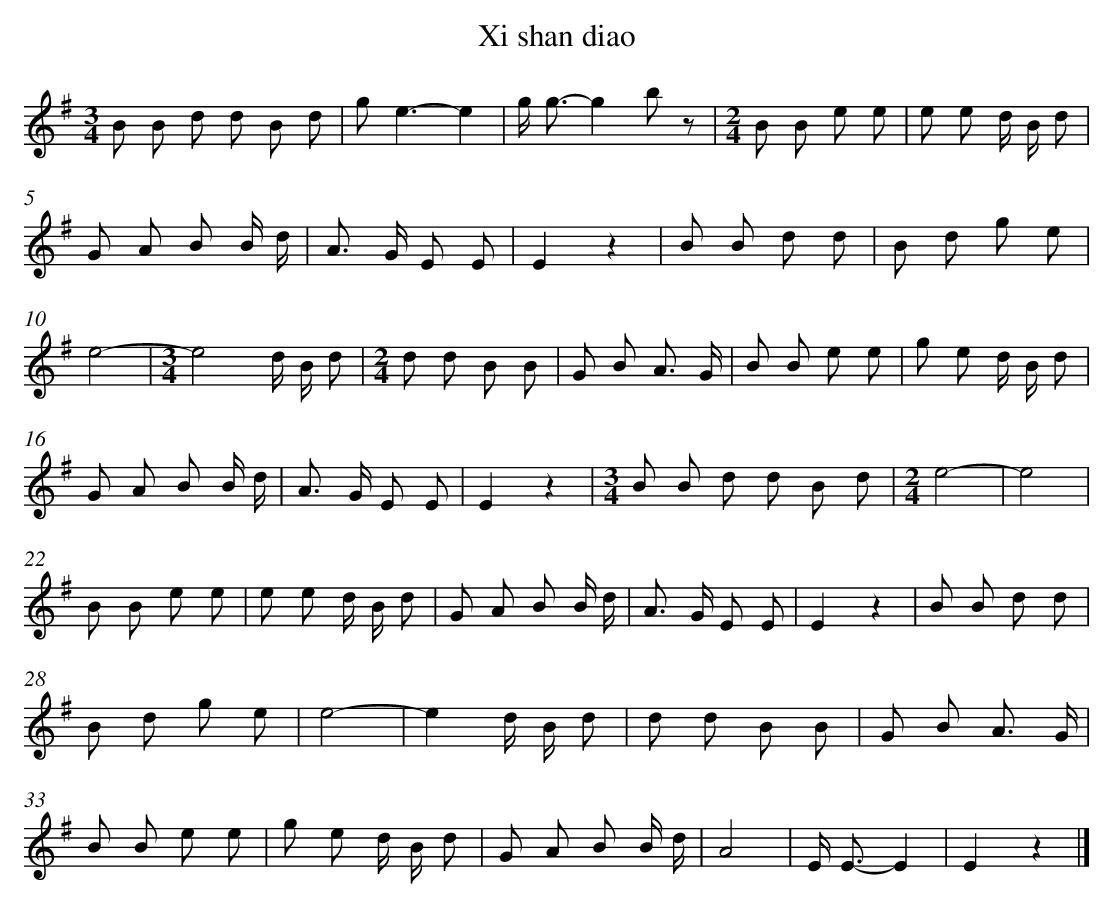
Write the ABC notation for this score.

X:1
T: Xi shan diao
L: 1/8
M: 3/4
K: G
B B d d B d [I:setbarnb 1]|
g2<e2-e2 |
g< g-g2b z |
[M:2/4]B B e e |
e e d/ B/ d |
G A B B/ d/ |
A> G E E |
E2z2 |
B B d d |
B d g e |
e4- |
[M:3/4]e4d/ B/ d |
[M:2/4]d d B B |
G B A3/ G/ |
B B e e |
g e d/ B/ d |
G A B B/ d/ |
A> G E E |
E2z2 |
[M:3/4]B B d d B d |
[M:2/4]e4- |
e4 |
B B e e |
e e d/ B/ d |
G A B B/ d/ |
A> G E E |
E2z2 |
B B d d |
B d g e |
e4- |
e2d/ B/ d |
d d B B |
G B A3/ G/ |
B B e e |
g e d/ B/ d |
G A B B/ d/ |
A4 |
E< E-E2 |
E2z2 |]
